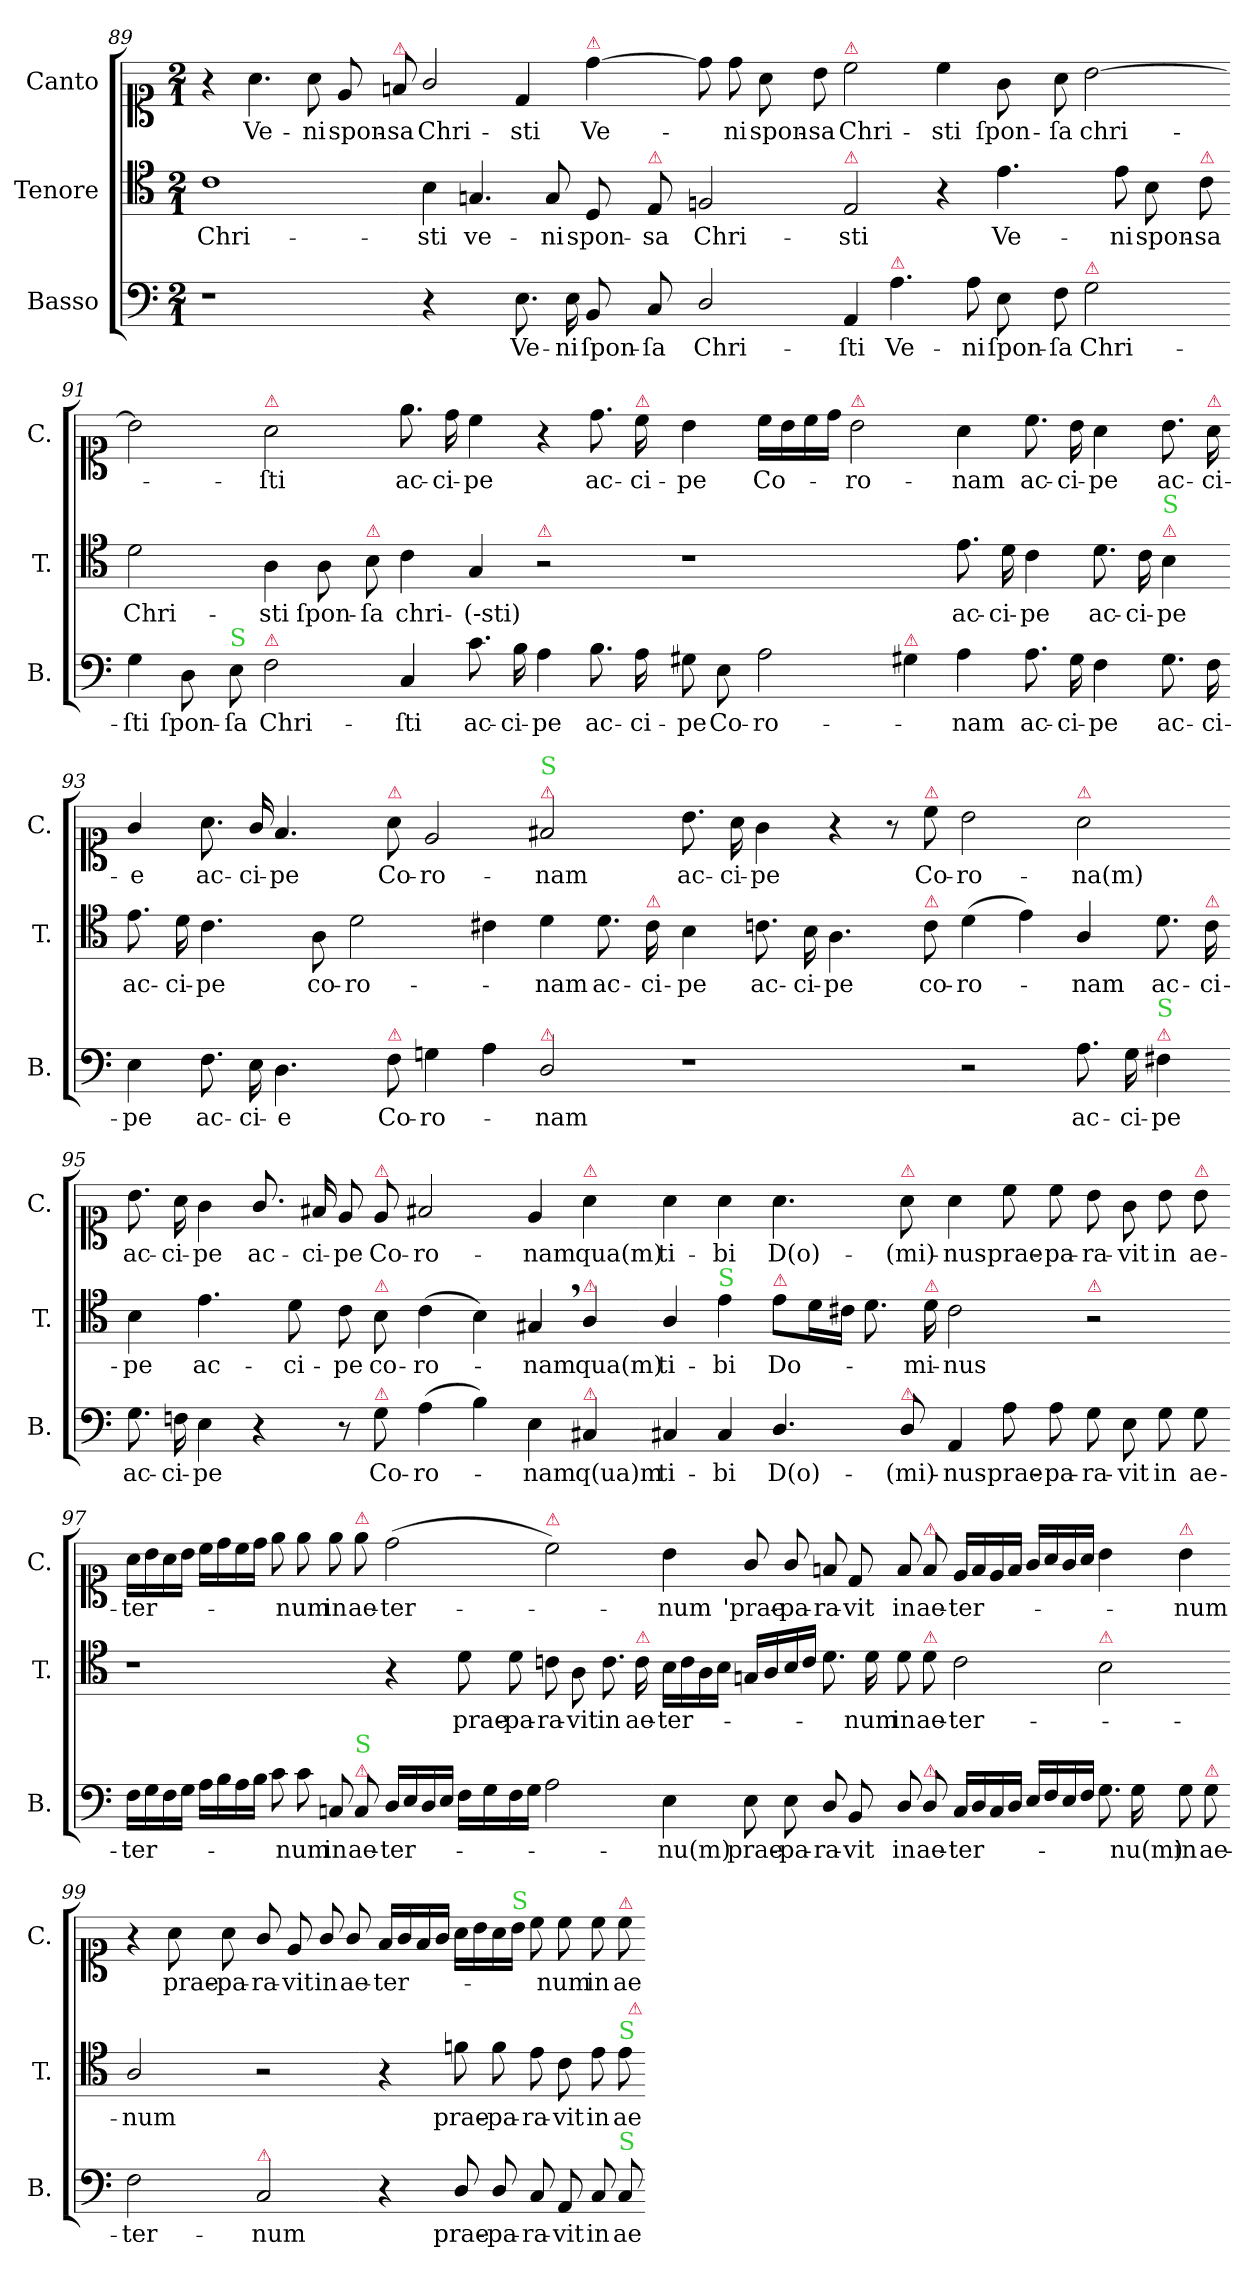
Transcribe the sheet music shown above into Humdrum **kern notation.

**kern	**text	**kern	**text	**kern	**text
*part3	*part3	*part2	*part2	*part1	*part1
*staff3	*staff3	*staff2	*staff2	*staff1	*staff1
*I"Basso	*	*I"Tenore	*	*I"Canto	*
*I'B.	*	*I'T.	*	*I'C.	*
*clefF4	*	*clefC4	*	*clefC1	*
*k[]	*	*k[]	*	*k[]	*
*M2/1	*	*M2/1	*	*M2/1	*
=89	=89	=89	=89	=89	=89
!	!	!	!LO:LY:i	!	!
1r	.	1c\	Chri-	4r	.
!	!	!	!	!	!LO:LY:i
.	.	.	.	4.a\	Ve-
!	!	!	!	!	!LO:LY:i
.	.	.	.	8a\	-ni
!	!	!	!	!	!LO:LY:i
.	.	.	.	8e/	spon-
!	!	!	!	!LO:TX:a:color=crimson:t=⚠	!
!	!	!	!	!	!LO:LY:i
.	.	.	.	8fn/	-sa
!	!	!	!LO:LY:i	!	!LO:LY:i
4r	.	4B\	-sti	2g/	Chri-
!	!	!	!LO:LY:i	!	!
4ryy	.	4.Gn/	ve-	.	.
!	!LO:LY:i	!	!	!	!LO:LY:i
8.E\	Ve-	.	.	4d/	-sti
!	!	!	!LO:LY:i	!	!
.	.	8G/	-ni	.	.
!	!LO:LY:i	!	!	!	!
16E\	-ni	.	.	.	.
!	!	!	!	!LO:TX:a:color=crimson:t=⚠	!
!	!LO:LY:i	!	!LO:LY:i	!	!LO:LY:i
8BB/	ſpon-	8D/	spon-	[4dd\	Ve-
!	!	!LO:TX:a:color=crimson:t=⚠	!	!	!
!	!LO:LY:i	!	!LO:LY:i	!	!
8C/	-ſa	8E/	-sa	.	.
=90-	=90-	=90-	=90-	=90-	=90-
!	!LO:LY:i	!	!LO:LY:i	!	!
2D/	Chri-	2Fn/	Chri-	8dd\]	.
!	!	!	!	!	!LO:LY:i
.	.	.	.	8dd\	-ni
!	!	!	!	!	!LO:LY:i
.	.	.	.	8a\	spon-
!	!	!	!	!	!LO:LY:i
.	.	.	.	8b\	-sa
!	!	!	!	!LO:TX:a:color=crimson:t=⚠	!
!	!	!LO:TX:a:color=crimson:t=⚠	!	!	!
!	!LO:LY:i	!	!LO:LY:i	!	!LO:LY:i
4AA/	-ſti	2E/	-sti	2cc\	Chri-
!LO:TX:a:color=crimson:t=⚠	!	!	!	!	!
!	!LO:LY:i	!	!	!	!
4.A\	Ve-	.	.	.	.
!	!	!	!	!	!LO:LY:i
.	.	4r	.	4cc\	-sti
!	!LO:LY:i	!	!	!	!
8A\	-ni	.	.	.	.
!	!LO:LY:i	!	!LO:LY:i	!	!
8E\	ſpon-	4.e\	Ve-	8g\	ſpon-
!	!LO:LY:i	!	!	!	!
8F\	-ſa	.	.	8a\	-ſa
!LO:TX:a:color=crimson:t=⚠	!	!	!	!	!
!	!LO:LY:i	!	!	!	!
2G\	Chri-	.	.	[2b\	chri-
!	!	!	!LO:LY:i	!	!
.	.	8e\	-ni	.	.
!	!	!	!LO:LY:i	!	!
.	.	8B\	spon-	.	.
!	!	!LO:TX:a:color=crimson:t=⚠	!	!	!
!	!	!	!LO:LY:i	!	!
.	.	8c\	-sa	.	.
=91-	=91-	=91-	=91-	=91-	=91-
!	!LO:LY:i	!	!LO:LY:i	!	!
4G\	-ſti	2d\	Chri-	2b\]	.
8D\	ſpon-	.	.	.	.
!LO:TX:a:color=limegreen:t=S	!	!	!	!	!
8E\	-ſa	.	.	.	.
!	!	!	!	!LO:TX:a:color=crimson:t=⚠	!
!LO:TX:a:color=crimson:t=⚠	!	!	!	!	!
!	!	!	!LO:LY:i	!	!
2F\	Chri-	4A\	-sti	2a\	-ſti
.	.	8A\	ſpon-	.	.
!	!	!LO:TX:a:color=crimson:t=⚠	!	!	!
.	.	8B\	-ſa	.	.
4C/	-ſti	4c\	chri-	8.ee\	ac-
.	.	.	.	16dd\	-ci-
8.c\	ac-	4G/	(-sti)	4cc\	-pe
16B\	-ci-	.	.	.	.
!	!	!LO:TX:a:color=crimson:t=⚠	!	!	!
4A\	-pe	2r	.	4r	.
!	!LO:LY:i	!	!	!	!LO:LY:i
8.B\	ac-	.	.	8.dd\	ac-
!	!	!	!	!LO:TX:a:color=crimson:t=⚠	!
!	!LO:LY:i	!	!	!	!LO:LY:i
16A\	-ci-	.	.	16cc\	-ci-
=92-	=92-	=92-	=92-	=92-	=92-
!	!LO:LY:i	!	!	!	!LO:LY:i
8G#X\	-pe	1r	.	4b\	-pe
8E\	Co-	.	.	.	.
2A\	-ro-	.	.	16cc\LL	Co-
.	.	.	.	16b\	.
.	.	.	.	16cc\	.
.	.	.	.	16dd\JJ	.
!	!	!	!	!LO:TX:a:color=crimson:t=⚠	!
.	.	.	.	2b\	-ro-
!LO:TX:a:color=crimson:t=⚠	!	!	!	!	!
4G#X\	.	.	.	.	.
4A\	-nam	8.e\	ac-	4a\	-nam
.	.	16d\	-ci-	.	.
8.A\	ac-	4c\	-pe	8.cc\	ac-
16G#\	-ci-	.	.	16b\	-ci-
!	!	!	!LO:LY:i	!	!
4F\	-pe	8.d\	ac-	4a\	-pe
!	!	!	!LO:LY:i	!	!
.	.	16c\	-ci-	.	.
!	!	!LO:TX:a:color=crimson:t=⚠	!	!	!
!	!	!LO:TX:a:color=limegreen:t=S	!	!	!
!	!LO:LY:i	!	!LO:LY:i	!	!LO:LY:i
8.G#\	ac-	4B\	-pe	8.b\	ac-
!	!	!	!	!LO:TX:a:color=crimson:t=⚠	!
!	!LO:LY:i	!	!	!	!LO:LY:i
16F\	-ci-	.	.	16a\	-ci-
=93-	=93-	=93-	=93-	=93-	=93-
!	!LO:LY:i	!	!LO:LY:i	!	!LO:LY:i
4E\	-pe	8.e\	ac-	4g/	-e
!	!	!	!LO:LY:i	!	!
.	.	16d\	-ci-	.	.
!	!LO:LY:i	!	!LO:LY:i	!	!LO:LY:i
8.F\	ac-	4.c\	-pe	8.a\	ac-
!	!LO:LY:i	!	!	!	!LO:LY:i
16E\	-ci-	.	.	16g/	-ci-
!	!LO:LY:i	!	!	!	!LO:LY:i
4.D\	-e	.	.	4.f/	-pe
.	.	8A\	co-	.	.
.	.	2d\	-ro-	.	.
!	!	!	!	!LO:TX:a:color=crimson:t=⚠	!
!LO:TX:a:color=crimson:t=⚠	!	!	!	!	!
8F\	Co-	.	.	8a\	Co-
4Gn\	-ro-	.	.	2e/	-ro-
4A\	.	4c#X\	.	.	.
!	!	!	!	!LO:TX:a:color=crimson:t=⚠	!
!	!	!	!	!LO:TX:a:color=limegreen:t=S	!
!LO:TX:a:color=crimson:t=⚠	!	!	!	!	!
2D/	-nam	4d\	-nam	2f#X/	-nam
.	.	8.d\	ac-	.	.
!	!	!LO:TX:a:color=crimson:t=⚠	!	!	!
.	.	16c#\	-ci-	.	.
=94-	=94-	=94-	=94-	=94-	=94-
1r	.	4B\	-pe	8.b\	ac-
.	.	.	.	16a\	-ci-
!	!	!	!LO:LY:i	!	!
.	.	8.cn\	ac-	4g\	-pe
!	!	!	!LO:LY:i	!	!
.	.	16B\	-ci-	.	.
!	!	!	!LO:LY:i	!	!
.	.	4.A\	-pe	4r	.
.	.	.	.	8r	.
!	!	!	!	!LO:TX:a:color=crimson:t=⚠	!
!	!	!LO:TX:a:color=crimson:t=⚠	!	!	!
.	.	8c\	co-	8cc\	Co-
2r	.	(4d\	-ro-	2b\	-ro-
.	.	4e\)	.	.	.
!	!	!	!	!LO:TX:a:color=crimson:t=⚠	!
8.A\	ac-	4A/	-nam	2a\	-na(m)
16G\	-ci-	.	.	.	.
!LO:TX:a:color=crimson:t=⚠	!	!	!	!	!
!LO:TX:a:color=limegreen:t=S	!	!	!	!	!
4F#X\	-pe	8.d\	ac-	.	.
!	!	!LO:TX:a:color=crimson:t=⚠	!	!	!
.	.	16c\	-ci-	.	.
=95-	=95-	=95-	=95-	=95-	=95-
!	!LO:LY:i	!	!	!	!
8.G\	ac-	4B\	-pe	8.b\	ac-
!	!LO:LY:i	!	!	!	!
16Fn\	-ci-	.	.	16a\	-ci-
!	!LO:LY:i	!	!LO:LY:i	!	!
4E\	-pe	4.e\	ac-	4g\	-pe
!	!	!	!	!	!LO:LY:i
4r	.	.	.	8.g/	ac-
!	!	!	!LO:LY:i	!	!
.	.	8d\	-ci-	.	.
!	!	!	!	!	!LO:LY:i
.	.	.	.	16f#X/	-ci-
!	!	!	!LO:LY:i	!	!LO:LY:i
8r	.	8c\	-pe	8e/	-pe
!	!	!	!	!LO:TX:a:color=crimson:t=⚠	!
!	!	!LO:TX:a:color=crimson:t=⚠	!	!	!
!LO:TX:a:color=crimson:t=⚠	!	!	!	!	!
8G\	Co-	8B\	co-	8e/	Co-
(4A\	-ro-	(4c\	-ro-	2f#X/	-ro-
4B\)	.	4B\)	.	.	.
4E\	-nam	4G#X,/	-nam	4e/	-nam
!	!	!	!	!LO:TX:a:color=crimson:t=⚠	!
!	!	!LO:TX:a:color=crimson:t=⚠	!	!	!
!LO:TX:a:color=crimson:t=⚠	!	!	!	!	!
4C#X/	q(ua)m	4A/	qua(m)	4a\	qua(m)
=96-	=96-	=96-	=96-	=96-	=96-
4C#X/	ti-	4A/	ti-	4a\	ti-
!	!	!LO:TX:a:color=limegreen:t=S	!	!	!
4C#/	-bi	4e\	-bi	4a\	-bi
!	!	!LO:TX:a:color=crimson:t=⚠	!	!	!
4.D/	D(o)-	8e\L	Do-	4.a\	D(o)-
.	.	16d\L	.	.	.
.	.	16c#X\JJ	.	.	.
.	.	8.d\	.	.	.
!	!	!	!	!LO:TX:a:color=crimson:t=⚠	!
!LO:TX:a:color=crimson:t=⚠	!	!	!	!	!
8D/	-(mi)-	.	.	8a\	-(mi)-
!	!	!LO:TX:a:color=crimson:t=⚠	!	!	!
.	.	16d\	-mi-	.	.
4AA/	-nus	2c#\	-nus	4a\	-nus
8A\	prae-	.	.	8cc\	prae-
8A\	-pa-	.	.	8cc\	-pa-
!	!	!LO:TX:a:color=crimson:t=⚠	!	!	!
8G\	-ra-	2r	.	8b\	-ra-
8E\	-vit	.	.	8g\	-vit
8G\	in	.	.	8b\	in
!	!	!	!	!LO:TX:a:color=crimson:t=⚠	!
8G\	ae-	.	.	8b\	ae-
=97-	=97-	=97-	=97-	=97-	=97-
16F\LL	-ter-	1r	.	16a\LL	-ter-
16G\	.	.	.	16b\	.
16F\	.	.	.	16a\	.
16G\JJ	.	.	.	16b\JJ	.
16A\LL	.	.	.	16cc\LL	.
16B\	.	.	.	16dd\	.
16A\	.	.	.	16cc\	.
16B\JJ	.	.	.	16dd\JJ	.
8c\	.	.	.	8ee\	.
8c\	-num	.	.	8ee\	num
!	!	!	!	!	!LO:LY:i
8Cn/	in	.	.	8ee\	in
!	!	!	!	!LO:TX:a:color=crimson:t=⚠	!
!LO:TX:a:color=crimson:t=⚠	!	!	!	!	!
!LO:TX:a:color=limegreen:t=S	!	!	!	!	!
!	!	!	!	!	!LO:LY:i
8C/	ae-	.	.	8ee\	ae-
!	!	!	!	!	!LO:LY:i
16D/LL	-ter-	4r	.	(2dd\	-ter-
16E/	.	.	.	.	.
16D/	.	.	.	.	.
16E/JJ	.	.	.	.	.
16F\LL	.	8d\	prae-	.	.
16G\	.	.	.	.	.
16F\	.	8d\	-pa-	.	.
16G\JJ	.	.	.	.	.
!	!	!	!	!LO:TX:a:color=crimson:t=⚠	!
2A\	.	8cn\	-ra-	2cc\)	.
.	.	8A\	-vit	.	.
.	.	8.c\	in	.	.
!	!	!LO:TX:a:color=crimson:t=⚠	!	!	!
.	.	16c\	ae-	.	.
=98-	=98-	=98-	=98-	=98-	=98-
!	!	!	!	!	!LO:LY:i
4E\	-nu(m)	16B\LL	-ter-	4b\	-num
.	.	16c\	.	.	.
.	.	16A\	.	.	.
.	.	16B\JJ	.	.	.
8E\	prae-	16Gn/LL	.	8g/	'prae-
.	.	16A/	.	.	.
8E\	-pa-	16B/	.	8g/	-pa-
.	.	16c/JJ	.	.	.
8D/	-ra-	8.d\	.	8fn/	-ra-
8BB/	-vit	.	.	8d/	-vit
.	.	16d\	-num	.	.
!	!	!	!LO:LY:i	!	!
8D/	in	8d\	in	8f/	in
!	!	!	!	!LO:TX:a:color=crimson:t=⚠	!
!	!	!LO:TX:a:color=crimson:t=⚠	!	!	!
!LO:TX:a:color=crimson:t=⚠	!	!	!	!	!
!	!	!	!LO:LY:i	!	!
8D/	ae-	8d\	ae-	8f/	ae-
!	!	!	!LO:LY:i	!	!
16C/LL	-ter-	2c\	-ter-	16e/LL	-ter-
16D/	.	.	.	16f/	.
16C/	.	.	.	16e/	.
16D/JJ	.	.	.	16f/JJ	.
16E/LL	.	.	.	16g/LL	.
16F/	.	.	.	16a/	.
16E/	.	.	.	16g/	.
16F/JJ	.	.	.	16a/JJ	.
!	!	!LO:TX:a:color=crimson:t=⚠	!	!	!
8.G\	.	2B\	.	4b\	.
16G\	-nu(m)	.	.	.	.
!	!	!	!	!LO:TX:a:color=crimson:t=⚠	!
!	!LO:LY:i	!	!	!	!
8G\	in	.	.	4b\	-num
!LO:TX:a:color=crimson:t=⚠	!	!	!	!	!
!	!LO:LY:i	!	!	!	!
8G\	ae-	.	.	.	.
=99-	=99-	=99-	=99-	=99-	=99-
!	!LO:LY:i	!	!LO:LY:i	!	!
2F\	-ter-	2A/	-num	4r	.
!	!	!	!	!	!LO:LY:i
.	.	.	.	8a\	prae-
!	!	!	!	!	!LO:LY:i
.	.	.	.	8a\	-pa-
!LO:TX:a:color=crimson:t=⚠	!	!	!	!	!
!	!LO:LY:i	!	!	!	!LO:LY:i
2C/	-num	2r	.	8g/	-ra-
!	!	!	!	!	!LO:LY:i
.	.	.	.	8e/	-vit
!	!	!	!	!	!LO:LY:i
.	.	.	.	8g/	in
!	!	!	!	!	!LO:LY:i
.	.	.	.	8g/	ae-
!	!	!	!	!	!LO:LY:i
4r	.	4r	.	16f/LL	-ter-
.	.	.	.	16g/	.
.	.	.	.	16f/	.
.	.	.	.	16g/JJ	.
8D/	prae-	8fn\	prae-	16a\LL	.
.	.	.	.	16b\	.
8D/	-pa-	8f\	-pa-	16a\	.
!	!	!	!	!LO:TX:a:color=limegreen:t=S	!
.	.	.	.	16b\JJ	.
8C/	-ra-	8e\	-ra-	8cc\	.
!	!	!	!	!	!LO:LY:i
8AA/	-vit	8c\	-vit	8cc\	-num
!	!	!	!	!	!LO:LY:i
8C/	in	8e\	in	8cc\	in
!	!	!	!	!LO:TX:a:color=crimson:t=⚠	!
!	!	!LO:TX:a:color=limegreen:t=S	!	!	!
!LO:TX:a:color=limegreen:t=S	!	!	!	!	!
!	!	!	!	!	!LO:LY:i
8C/	ae-	8e\	ae-	8cc\	ae-
!	!	!LO:TX:a:color=crimson:t=⚠	!	!	!
=-	=-	=-	=-	=-	=-
*-	*-	*-	*-	*-	*-
